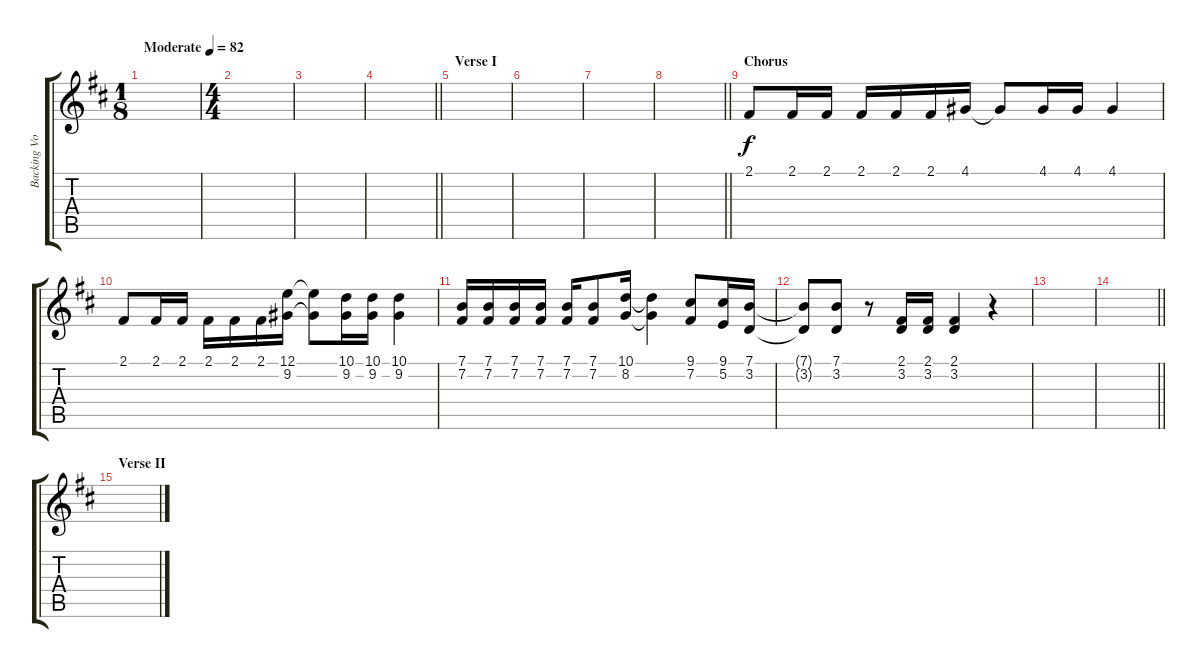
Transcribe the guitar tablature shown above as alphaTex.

\track ("Backing Vocals" "Backing Vo") {instrument tenorsax}
\staff {score tabs}
\tuning (E4 B3 G3 D3 A2 E2) {hide}
\ts (1 8)
\tempo (82 "Moderate")
\clef g2
\ks d
|
\ts (4 4)
|
|
\barLineRight lightlight
|
\section ("" "Verse I")
|
|
|
\barLineRight lightlight
|
\section ("" "Chorus")
2.1.8 2.1.16 2.1.16 2.1.16 2.1.16 2.1.16 4.1.16 4.1{t}.8 4.1.16 4.1.16 4.1.4 |
2.1.8 2.1.16 2.1.16 2.1.16 2.1.16 2.1.16 (12.1 9.2).16 (12.1{t} 9.2{t}).8 (10.1 9.2).16 (10.1 9.2).16 (10.1 9.2).4 |
(7.1 7.2).16 (7.1 7.2).16 (7.1 7.2).16 (7.1 7.2).16 (7.1 7.2).16 (7.1 7.2).8 (10.1 8.2).16 (10.1{t} 8.2{t}).4 (9.1 7.2).8 (9.1 5.2).16 (7.1 3.2).16 |
(7.1{t} 3.2{t}).8 (7.1 3.2).8 r.8 (2.1 3.2).16 (2.1 3.2).16 (2.1 3.2).4 r.4 |
|
\barLineRight lightlight
|
\section ("" "Verse II")
